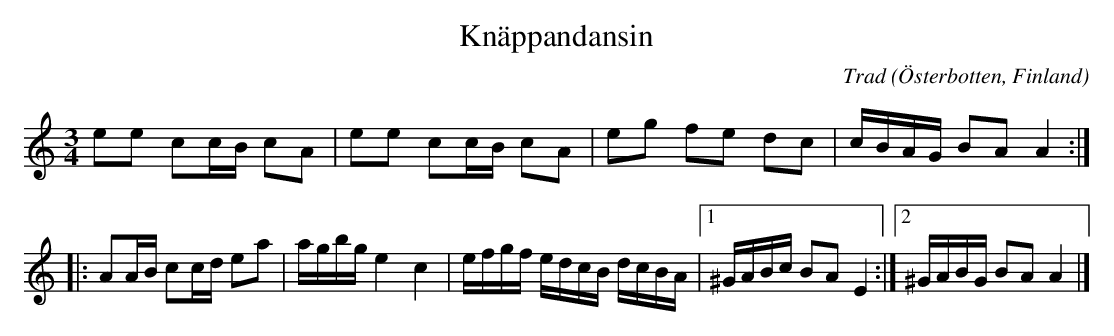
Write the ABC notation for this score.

X:1
T: Knäppandansin
O: Österbotten, Finland
C: Trad
M: 3/4
L: 1/16
K: Am
e2e2 c2cB c2A2 | e2e2 c2cB c2A2 | e2g2 f2e2 d2c2 | cBAG B2A2 A4 ::
A2AB c2cd e2a2 | agbg e4 c4 | efgf edcB dcBA |1 ^GABc B2A2 E4 :|2 ^GABG B2A2 A4 |]
